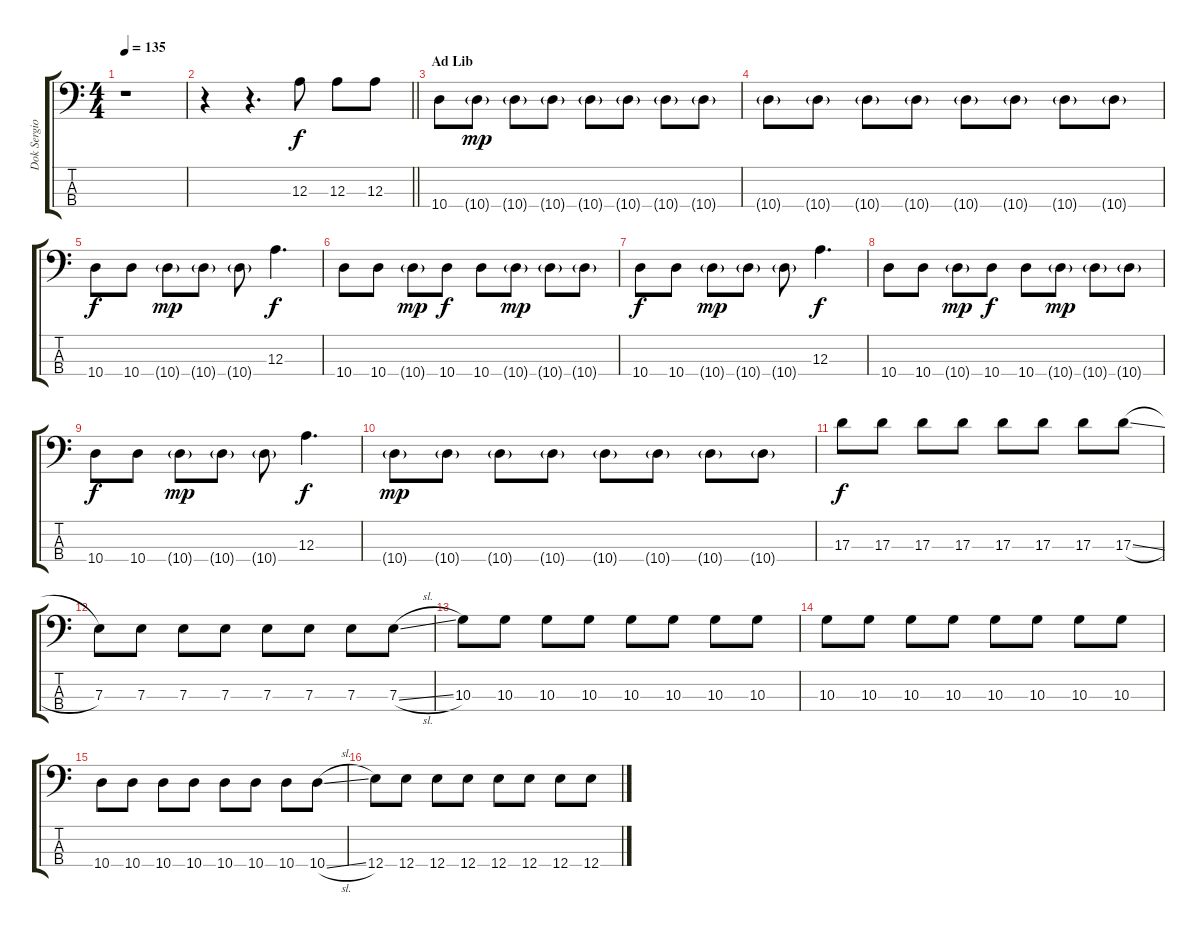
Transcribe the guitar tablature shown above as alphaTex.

\track ("Dok Sergio" "Dok Sergio") {instrument electricbassfinger}
\staff {score tabs}
\tuning (G2 D2 A1 E1) {hide}
\ts (4 4)
\tempo 135
\clef f4
\ks c
r.1{dy f} |
\barLineRight lightlight
r.4 r.4{d} 12.3.8 12.3.8 12.3.8 |
\section ("" "Ad Lib")
10.4.8 10.4{g}.8{dy mp} 10.4{g}.8 10.4{g}.8 10.4{g}.8 10.4{g}.8 10.4{g}.8 10.4{g}.8 |
10.4{g}.8 10.4{g}.8 10.4{g}.8 10.4{g}.8 10.4{g}.8 10.4{g}.8 10.4{g}.8 10.4{g}.8 |
10.4.8{dy f} 10.4.8 10.4{g}.8{dy mp} 10.4{g}.8 10.4{g}.8 12.3.4{d dy f} |
10.4.8 10.4.8 10.4{g}.8{dy mp} 10.4.8{dy f} 10.4.8 10.4{g}.8{dy mp} 10.4{g}.8 10.4{g}.8 |
10.4.8{dy f} 10.4.8 10.4{g}.8{dy mp} 10.4{g}.8 10.4{g}.8 12.3.4{d dy f} |
10.4.8 10.4.8 10.4{g}.8{dy mp} 10.4.8{dy f} 10.4.8 10.4{g}.8{dy mp} 10.4{g}.8 10.4{g}.8 |
10.4.8{dy f} 10.4.8 10.4{g}.8{dy mp} 10.4{g}.8 10.4{g}.8 12.3.4{d dy f} |
10.4{g}.8{dy mp} 10.4{g}.8 10.4{g}.8 10.4{g}.8 10.4{g}.8 10.4{g}.8 10.4{g}.8 10.4{g}.8 |
17.3.8{dy f} 17.3.8 17.3.8 17.3.8 17.3.8 17.3.8 17.3.8 17.3{sl}.8 |
7.3.8 7.3.8 7.3.8 7.3.8 7.3.8 7.3.8 7.3.8 7.3{sl}.8 |
10.3.8 10.3.8 10.3.8 10.3.8 10.3.8 10.3.8 10.3.8 10.3.8 |
10.3.8 10.3.8 10.3.8 10.3.8 10.3.8 10.3.8 10.3.8 10.3.8 |
10.4.8 10.4.8 10.4.8 10.4.8 10.4.8 10.4.8 10.4.8 10.4{sl}.8 |
12.4.8 12.4.8 12.4.8 12.4.8 12.4.8 12.4.8 12.4.8 12.4.8
